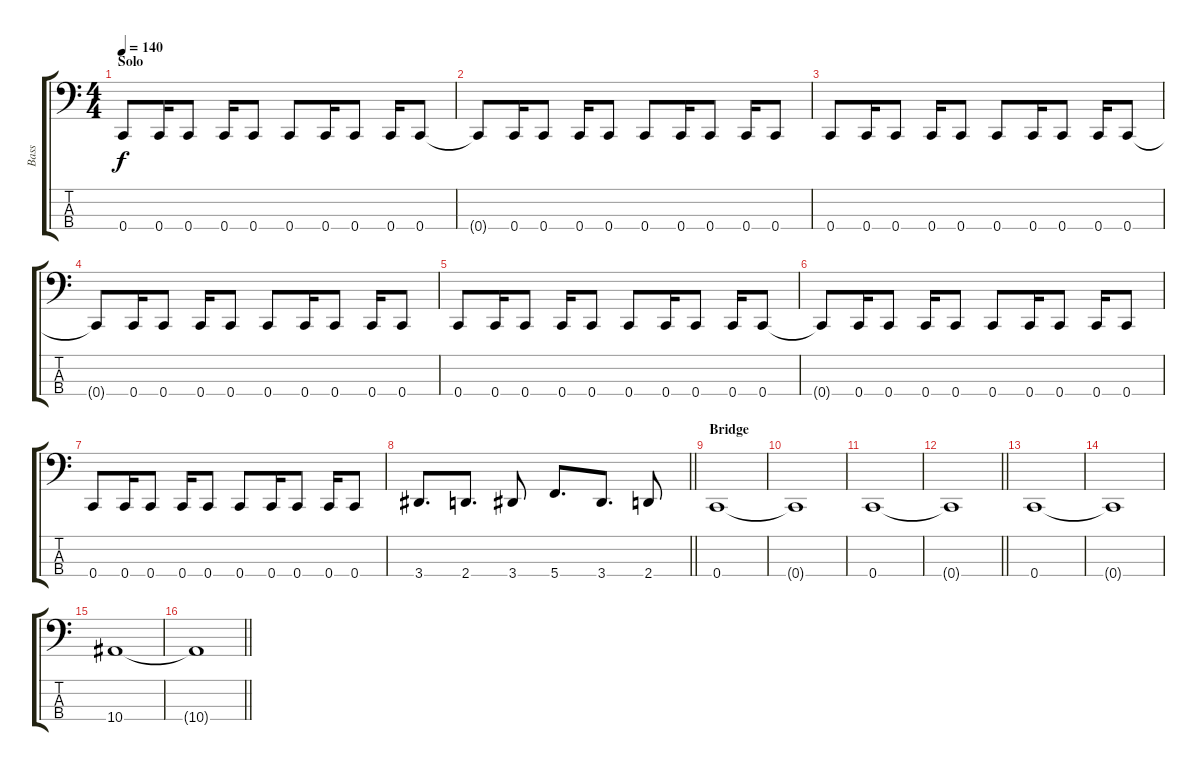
\track ("Bass" "Bass") {instrument electricbasspick}
\staff {score tabs}
\tuning (F2 C2 G1 C1) {hide}
\ts (4 4)
\section ("" "Solo")
\tempo 140
\clef f4
\ks c
0.4.8{dy f} 0.4.16 0.4.8 0.4.16 0.4.8 0.4.8 0.4.16 0.4.8 0.4.16 0.4.8 |
0.4{t}.8 0.4.16 0.4.8 0.4.16 0.4.8 0.4.8 0.4.16 0.4.8 0.4.16 0.4.8 |
0.4.8 0.4.16 0.4.8 0.4.16 0.4.8 0.4.8 0.4.16 0.4.8 0.4.16 0.4.8 |
0.4{t}.8 0.4.16 0.4.8 0.4.16 0.4.8 0.4.8 0.4.16 0.4.8 0.4.16 0.4.8 |
0.4.8 0.4.16 0.4.8 0.4.16 0.4.8 0.4.8 0.4.16 0.4.8 0.4.16 0.4.8 |
0.4{t}.8 0.4.16 0.4.8 0.4.16 0.4.8 0.4.8 0.4.16 0.4.8 0.4.16 0.4.8 |
0.4.8 0.4.16 0.4.8 0.4.16 0.4.8 0.4.8 0.4.16 0.4.8 0.4.16 0.4.8 |
\barLineRight lightlight
3.4.8{d} 2.4.8{d} 3.4.8 5.4.8{d} 3.4.8{d} 2.4.8 |
\section ("" "Bridge")
0.4.1 |
0.4{t}.1 |
0.4.1 |
\barLineRight lightlight
0.4{t}.1 |
0.4.1 |
0.4{t}.1 |
10.4.1 |
\barLineRight lightlight
10.4{t}.1
